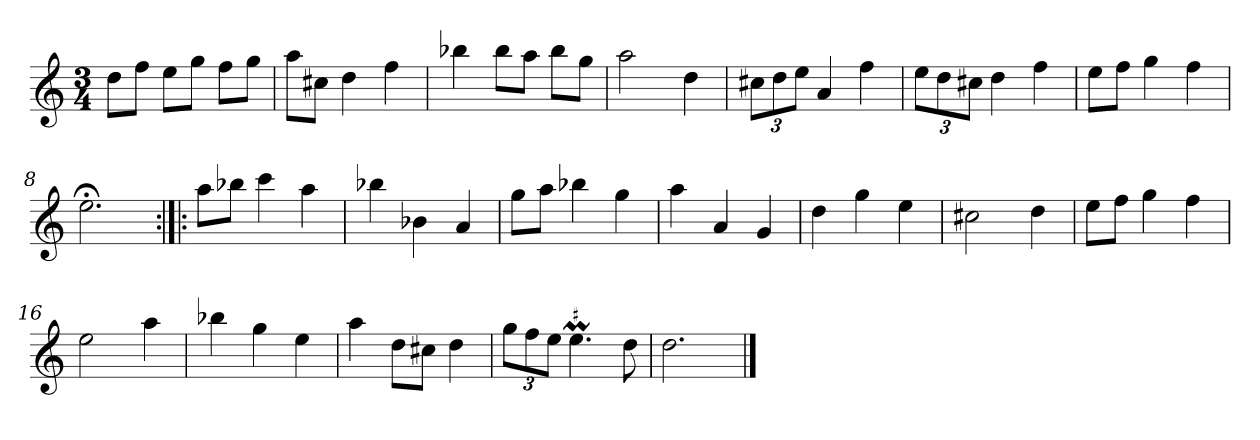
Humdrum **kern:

**kern
*part1
*staff1
*clefG2
*k[]
*D:dor
*M3/4
*MM120
=1
8dd\L
8ff\J
8ee\L
8gg\J
8ff\L
8gg\J
=2
8aa\L
8cc#X\J
4dd
4ff
=3
4bb-X
8bb-\L
8aa\J
8bb-\L
8gg\J
=4
2aa
4dd
=5
12cc#X\L
12dd\
12ee\J
4a
4ff
=6
12ee\L
12dd\
12cc#X\J
4dd
4ff
=7
8ee\L
8ff\J
4gg
4ff
=8
2.ee;<
=9:|!|:
8aa\L
8bb-X\J
4ccc
4aa
=10
4bb-X
4b-X
4a
=11
8gg\L
8aa\J
4bb-X
4gg
=12
4aa
4a
4g
=13
4dd
4gg
4ee
=14
2cc#X
4dd
=15
8ee\L
8ff\J
4gg
4ff
=16
2ee
4aa
=17
4bb-X
4gg
4ee
=18
4aa
8dd\L
8cc#X\J
4dd
=19
12gg\L
12ff\
12ee\J
!LO:MOR:acc=#
4.eeM
8dd
=20
2.dd
==
*-
